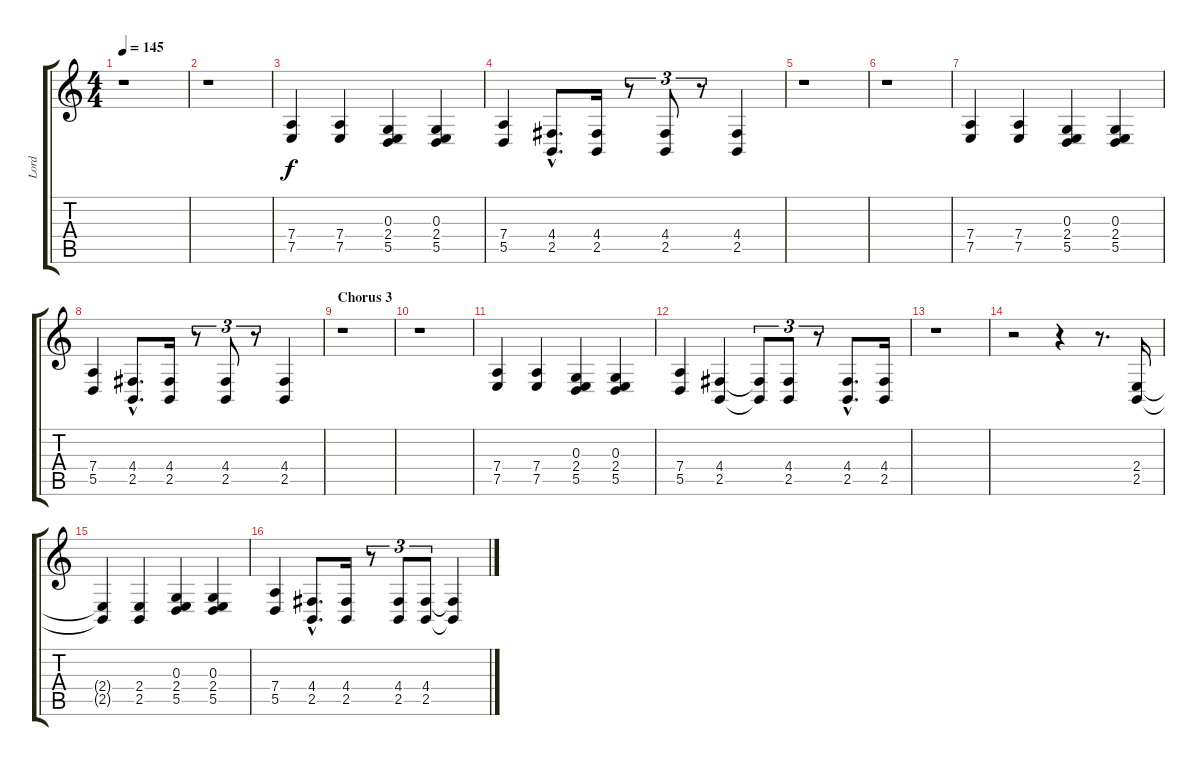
\track ("Lord" "Lord") {instrument electricgrandpiano}
\staff {score tabs}
\tuning (E4 B3 G3 D3 A2 E2) {hide}
\ts (4 4)
\tempo 145
\clef g2
\ks c
r.1{dy f} |
r.1 |
(7.4 7.5).4 (7.4 7.5).4 (0.3 2.4 5.5).4 (0.3 2.4 5.5).4 |
(7.4 5.5).4 (4.4{hac} 2.5{hac}).8{d} (4.4 2.5).16 r.8{tu (3 2)} (4.4 2.5).8{tu (3 2)} r.8{tu (3 2)} (4.4 2.5).4 |
r.1 |
r.1 |
(7.4 7.5).4 (7.4 7.5).4 (0.3 2.4 5.5).4 (0.3 2.4 5.5).4 |
(7.4 5.5).4 (4.4{hac} 2.5{hac}).8{d} (4.4 2.5).16 r.8{tu (3 2)} (4.4 2.5).8{tu (3 2)} r.8{tu (3 2)} (4.4 2.5).4 |
\section ("" "Chorus 3")
r.1 |
r.1 |
(7.4 7.5).4 (7.4 7.5).4 (0.3 2.4 5.5).4 (0.3 2.4 5.5).4 |
(7.4 5.5).4 (4.4 2.5).4 (4.4{t} 2.5{t}).8{tu (3 2)} (4.4 2.5).8{tu (3 2)} r.8{tu (3 2)} (4.4{hac} 2.5{hac}).8{d} (4.4 2.5).16 |
r.1 |
r.2 r.4 r.8{d} (2.4 2.5).16 |
(2.4{t} 2.5{t}).4 (2.4 2.5).4 (0.3 2.4 5.5).4 (0.3 2.4 5.5).4 |
(7.4 5.5).4 (4.4{hac} 2.5{hac}).8{d} (4.4 2.5).16 r.8{tu (3 2)} (4.4 2.5).8{tu (3 2)} (4.4 2.5).8{tu (3 2)} (4.4{t} 2.5{t}).4
